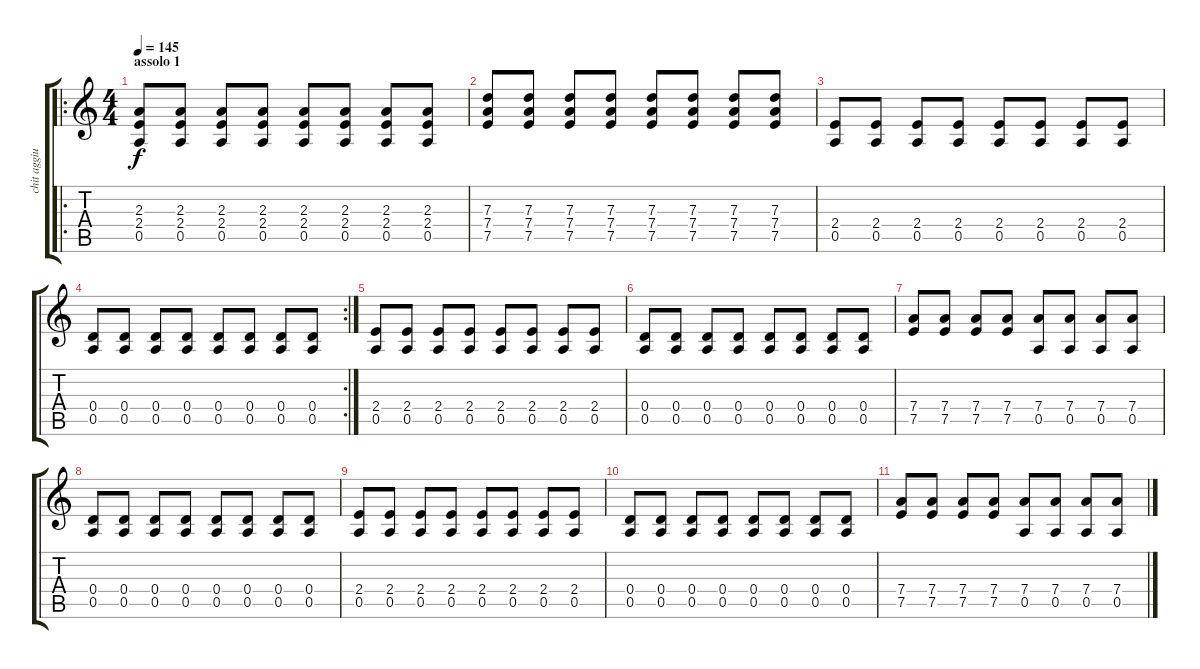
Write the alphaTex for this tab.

\track ("chit aggiunta" "chit aggiu") {instrument overdrivenguitar}
\staff {score tabs}
\tuning (E4 B3 G3 D3 A2 E2) {hide}
\ro
\ts (4 4)
\section ("" "assolo 1")
\tempo 145
\clef g2
\ks c
(2.3 2.4 0.5).8{dy f} (2.3 2.4 0.5).8 (2.3 2.4 0.5).8 (2.3 2.4 0.5).8 (2.3 2.4 0.5).8 (2.3 2.4 0.5).8 (2.3 2.4 0.5).8 (2.3 2.4 0.5).8 |
(7.3 7.4 7.5).8 (7.3 7.4 7.5).8 (7.3 7.4 7.5).8 (7.3 7.4 7.5).8 (7.3 7.4 7.5).8 (7.3 7.4 7.5).8 (7.3 7.4 7.5).8 (7.3 7.4 7.5).8 |
(2.4 0.5).8 (2.4 0.5).8 (2.4 0.5).8 (2.4 0.5).8 (2.4 0.5).8 (2.4 0.5).8 (2.4 0.5).8 (2.4 0.5).8 |
\rc 2
(0.4 0.5).8 (0.4 0.5).8 (0.4 0.5).8 (0.4 0.5).8 (0.4 0.5).8 (0.4 0.5).8 (0.4 0.5).8 (0.4 0.5).8 |
(2.4 0.5).8 (2.4 0.5).8 (2.4 0.5).8 (2.4 0.5).8 (2.4 0.5).8 (2.4 0.5).8 (2.4 0.5).8 (2.4 0.5).8 |
(0.4 0.5).8 (0.4 0.5).8 (0.4 0.5).8 (0.4 0.5).8 (0.4 0.5).8 (0.4 0.5).8 (0.4 0.5).8 (0.4 0.5).8 |
(7.4 7.5).8 (7.4 7.5).8 (7.4 7.5).8 (7.4 7.5).8 (7.4 0.5).8 (7.4 0.5).8 (7.4 0.5).8 (7.4 0.5).8 |
(0.4 0.5).8 (0.4 0.5).8 (0.4 0.5).8 (0.4 0.5).8 (0.4 0.5).8 (0.4 0.5).8 (0.4 0.5).8 (0.4 0.5).8 |
(2.4 0.5).8 (2.4 0.5).8 (2.4 0.5).8 (2.4 0.5).8 (2.4 0.5).8 (2.4 0.5).8 (2.4 0.5).8 (2.4 0.5).8 |
(0.4 0.5).8 (0.4 0.5).8 (0.4 0.5).8 (0.4 0.5).8 (0.4 0.5).8 (0.4 0.5).8 (0.4 0.5).8 (0.4 0.5).8 |
(7.4 7.5).8 (7.4 7.5).8 (7.4 7.5).8 (7.4 7.5).8 (7.4 0.5).8 (7.4 0.5).8 (7.4 0.5).8 (7.4 0.5).8
